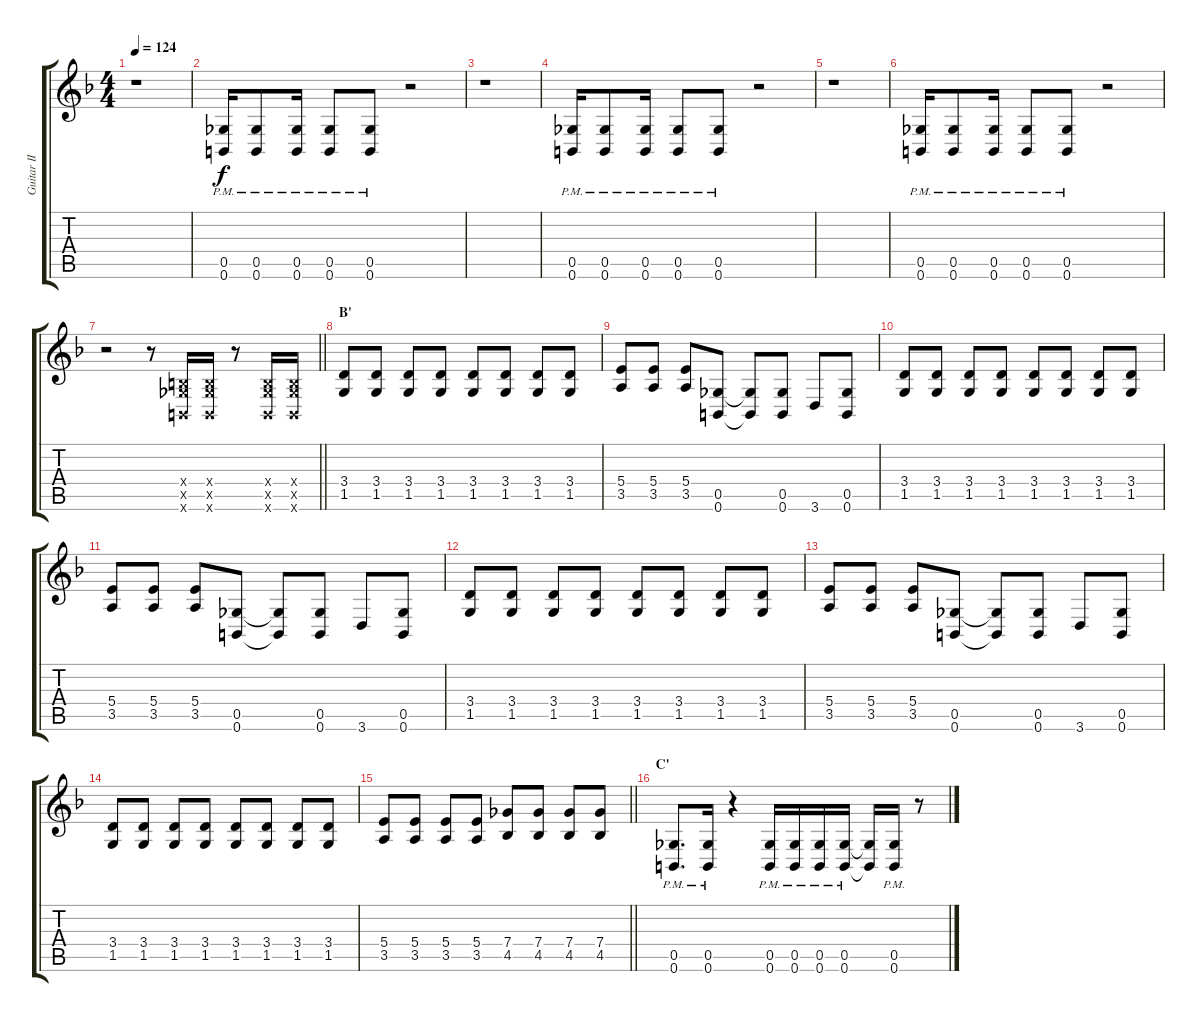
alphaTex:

\track ("Guitar II (Hitsugi)" "Guitar II ") {instrument distortionguitar}
\staff {score tabs}
\tuning (Db4 Ab3 E3 B2 Gb2 B1) {hide}
\ts (4 4)
\tempo 124
\clef g2
\ks f
r.1{dy f} |
(0.5{pm} 0.6{pm}).16 (0.5{pm} 0.6{pm}).8 (0.5{pm} 0.6{pm}).16 (0.5{pm} 0.6{pm}).8 (0.5{pm} 0.6{pm}).8 r.2 |
r.1 |
(0.5{pm} 0.6{pm}).16 (0.5{pm} 0.6{pm}).8 (0.5{pm} 0.6{pm}).16 (0.5{pm} 0.6{pm}).8 (0.5{pm} 0.6{pm}).8 r.2 |
r.1 |
(0.5{pm} 0.6{pm}).16 (0.5{pm} 0.6{pm}).8 (0.5{pm} 0.6{pm}).16 (0.5{pm} 0.6{pm}).8 (0.5{pm} 0.6{pm}).8 r.2 |
\barLineRight lightlight
r.2 r.8 (0.4{x} 0.5{x} 0.6{x}).16 (0.4{x} 0.5{x} 0.6{x}).16 r.8 (0.4{x} 0.5{x} 0.6{x}).16 (0.4{x} 0.5{x} 0.6{x}).16 |
\section ("" "B'")
(3.4 1.5).8 (3.4 1.5).8 (3.4 1.5).8 (3.4 1.5).8 (3.4 1.5).8 (3.4 1.5).8 (3.4 1.5).8 (3.4 1.5).8 |
(5.4 3.5).8 (5.4 3.5).8 (5.4 3.5).8 (0.5 0.6).8 (0.5{t} 0.6{t}).8 (0.5 0.6).8 3.6.8 (0.5 0.6).8 |
(3.4 1.5).8 (3.4 1.5).8 (3.4 1.5).8 (3.4 1.5).8 (3.4 1.5).8 (3.4 1.5).8 (3.4 1.5).8 (3.4 1.5).8 |
(5.4 3.5).8 (5.4 3.5).8 (5.4 3.5).8 (0.5 0.6).8 (0.5{t} 0.6{t}).8 (0.5 0.6).8 3.6.8 (0.5 0.6).8 |
(3.4 1.5).8 (3.4 1.5).8 (3.4 1.5).8 (3.4 1.5).8 (3.4 1.5).8 (3.4 1.5).8 (3.4 1.5).8 (3.4 1.5).8 |
(5.4 3.5).8 (5.4 3.5).8 (5.4 3.5).8 (0.5 0.6).8 (0.5{t} 0.6{t}).8 (0.5 0.6).8 3.6.8 (0.5 0.6).8 |
(3.4 1.5).8 (3.4 1.5).8 (3.4 1.5).8 (3.4 1.5).8 (3.4 1.5).8 (3.4 1.5).8 (3.4 1.5).8 (3.4 1.5).8 |
\barLineRight lightlight
(5.4 3.5).8 (5.4 3.5).8 (5.4 3.5).8 (5.4 3.5).8 (7.4 4.5).8 (7.4 4.5).8 (7.4 4.5).8 (7.4 4.5).8 |
\section ("" "C'")
(0.5{pm} 0.6{pm}).8{d} (0.5{pm} 0.6{pm}).16 r.4 (0.5{pm} 0.6{pm}).16 (0.5{pm} 0.6{pm}).16 (0.5{pm} 0.6{pm}).16 (0.5{pm} 0.6{pm}).16 (0.5{t} 0.6{t}).16 (0.5{pm} 0.6{pm}).16 r.8
